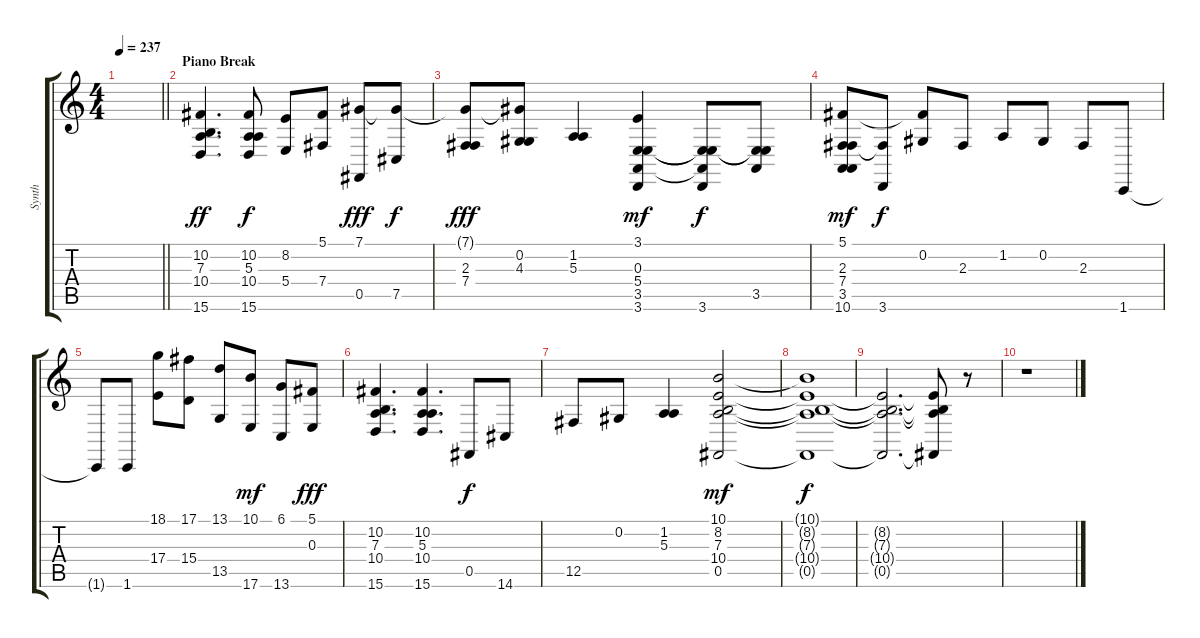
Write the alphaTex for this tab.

\track ("Synth" "Synth") {instrument acousticgrandpiano}
\staff {score tabs}
\tuning (Db4 Ab3 E3 B2 Gb2 B1) {hide}
\ts (4 4)
\tempo 237
\clef g2
\barLineRight lightlight
\ks c
|
\section ("" "Piano Break")
(10.2 7.3 10.4 15.6).4{d dy ff} (10.2 5.3 10.4 15.6).8{dy f} (8.2 5.4).8 (5.1 7.4).8 (7.1 0.5).8{dy fff} (7.1{t} 7.5).8{dy f} |
(7.1{t} 2.3 7.4).8{dy fff} (7.1{t} 0.2 4.3).8 (1.2 5.3).4 (3.1 0.3 5.4 3.5 3.6).4{dy mf} (0.3{t} 5.4{t} 3.5{t} 3.6).8{dy f} (0.3{t} 5.4{t} 3.5).8 |
(5.1 2.3 7.4 3.5 10.6).8{dy mf} (2.3{t} 3.6).8{dy f} (5.1{t} 0.2).8 2.3.8 1.2.8 0.2.8 2.3.8 1.6.8 |
1.6{t}.8 1.6.8 (18.1 17.4).8 (17.1 15.4).8 (13.1 13.5).8 (10.1 17.6).8{dy mf} (6.1 13.6).8 (5.1 0.3).8{dy fff} |
(10.2 7.3 10.4 15.6).4{d} (10.2 5.3 10.4 15.6).4{d} 0.5.8{dy f} 14.6.8 |
12.5.8 0.2.8 (1.2 5.3).4 (10.1 8.2 7.3 10.4 0.5).2{dy mf} |
(10.1{t} 8.2{t} 7.3{t} 10.4{t} 0.5{t}).1{dy f} |
(8.2{t} 7.3{t} 10.4{t} 0.5{t}).2{d} (8.2{t} 7.3{t} 10.4{t} 0.5{t}).8 r.8 |
r.1
